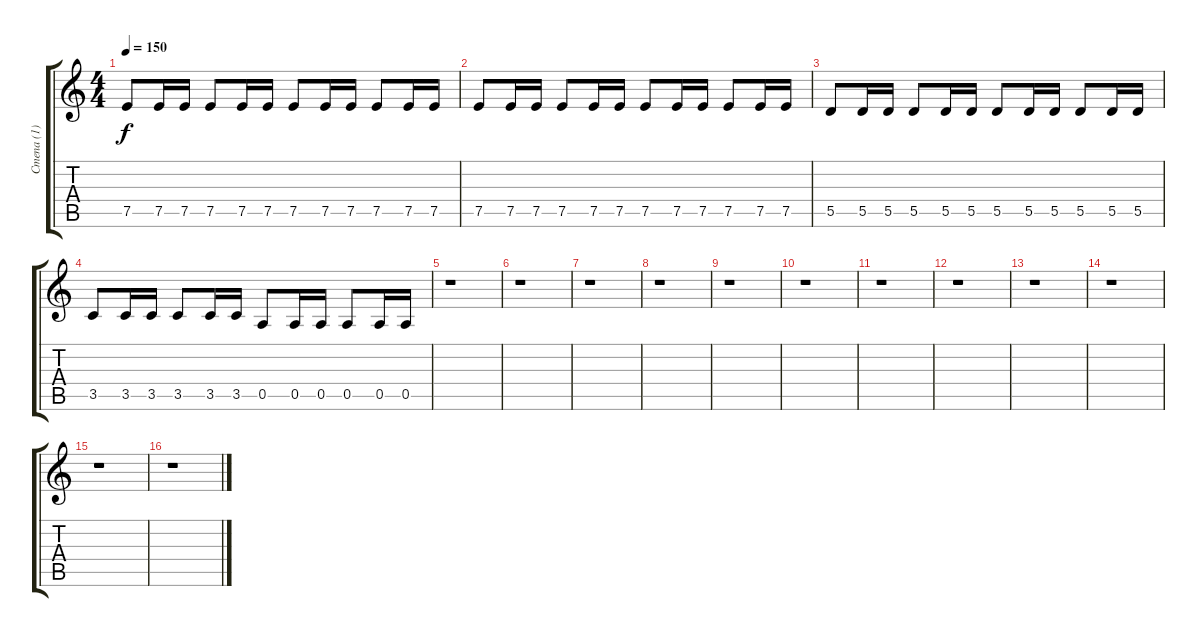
\track ("Степа (1) - бас" "Степа (1) ") {instrument electricbassfinger}
\staff {score tabs}
\tuning (E4 B3 G3 D3 A2 E2) {hide}
\ts (4 4)
\tempo 150
\clef g2
\ks c
7.5.8{dy f} 7.5.16 7.5.16 7.5.8 7.5.16 7.5.16 7.5.8 7.5.16 7.5.16 7.5.8 7.5.16 7.5.16 |
7.5.8 7.5.16 7.5.16 7.5.8 7.5.16 7.5.16 7.5.8 7.5.16 7.5.16 7.5.8 7.5.16 7.5.16 |
5.5.8 5.5.16 5.5.16 5.5.8 5.5.16 5.5.16 5.5.8 5.5.16 5.5.16 5.5.8 5.5.16 5.5.16 |
3.5.8 3.5.16 3.5.16 3.5.8 3.5.16 3.5.16 0.5.8 0.5.16 0.5.16 0.5.8 0.5.16 0.5.16 |
r.1 |
r.1 |
r.1 |
r.1 |
r.1 |
r.1 |
r.1 |
r.1 |
r.1 |
r.1 |
r.1 |
r.1
